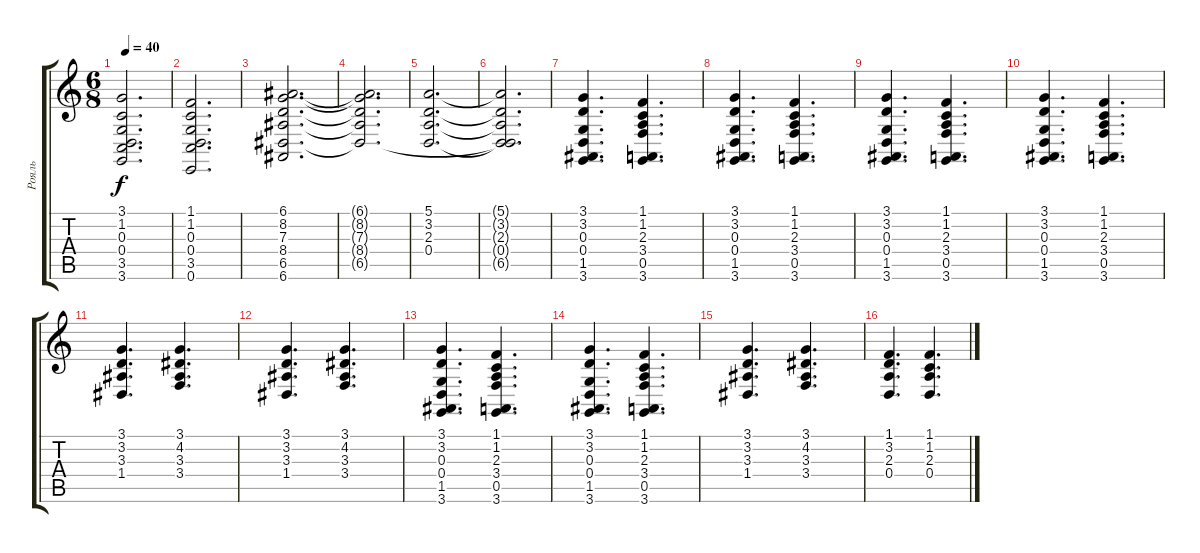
\track ("Рояль" "Рояль") {instrument acousticgrandpiano}
\staff {score tabs}
\tuning (E4 B3 G3 D3 A2 E2) {hide}
\ts (6 8)
\tempo 40
\clef g2
\ks c
(3.1 1.2 0.3 0.4 3.5 3.6).2{d dy f} |
(1.1 1.2 0.3 0.4 3.5 0.6).2{d} |
(6.1 8.2 7.3 8.4 6.5 6.6).2{d} |
(6.1{t} 8.2{t} 7.3{t} 8.4{t} 6.5{t}).2{d} |
(5.1 3.2 2.3 0.4).2{d} |
(5.1{t} 3.2{t} 2.3{t} 0.4{t} 6.5{t}).2{d} |
(3.1 3.2 0.3 0.4 1.5 3.6).4{d} (1.1 1.2 2.3 3.4 0.5 3.6).4{d} |
(3.1 3.2 0.3 0.4 1.5 3.6).4{d} (1.1 1.2 2.3 3.4 0.5 3.6).4{d} |
(3.1 3.2 0.3 0.4 1.5 3.6).4{d} (1.1 1.2 2.3 3.4 0.5 3.6).4{d} |
(3.1 3.2 0.3 0.4 1.5 3.6).4{d} (1.1 1.2 2.3 3.4 0.5 3.6).4{d} |
(3.1 3.2 3.3 1.4).4{d} (3.1 4.2 3.3 3.4).4{d} |
(3.1 3.2 3.3 1.4).4{d} (3.1 4.2 3.3 3.4).4{d} |
(3.1 3.2 0.3 0.4 1.5 3.6).4{d} (1.1 1.2 2.3 3.4 0.5 3.6).4{d} |
(3.1 3.2 0.3 0.4 1.5 3.6).4{d} (1.1 1.2 2.3 3.4 0.5 3.6).4{d} |
(3.1 3.2 3.3 1.4).4{d} (3.1 4.2 3.3 3.4).4{d} |
(1.1 3.2 2.3 0.4).4{d} (1.1 1.2 2.3 0.4).4{d}
